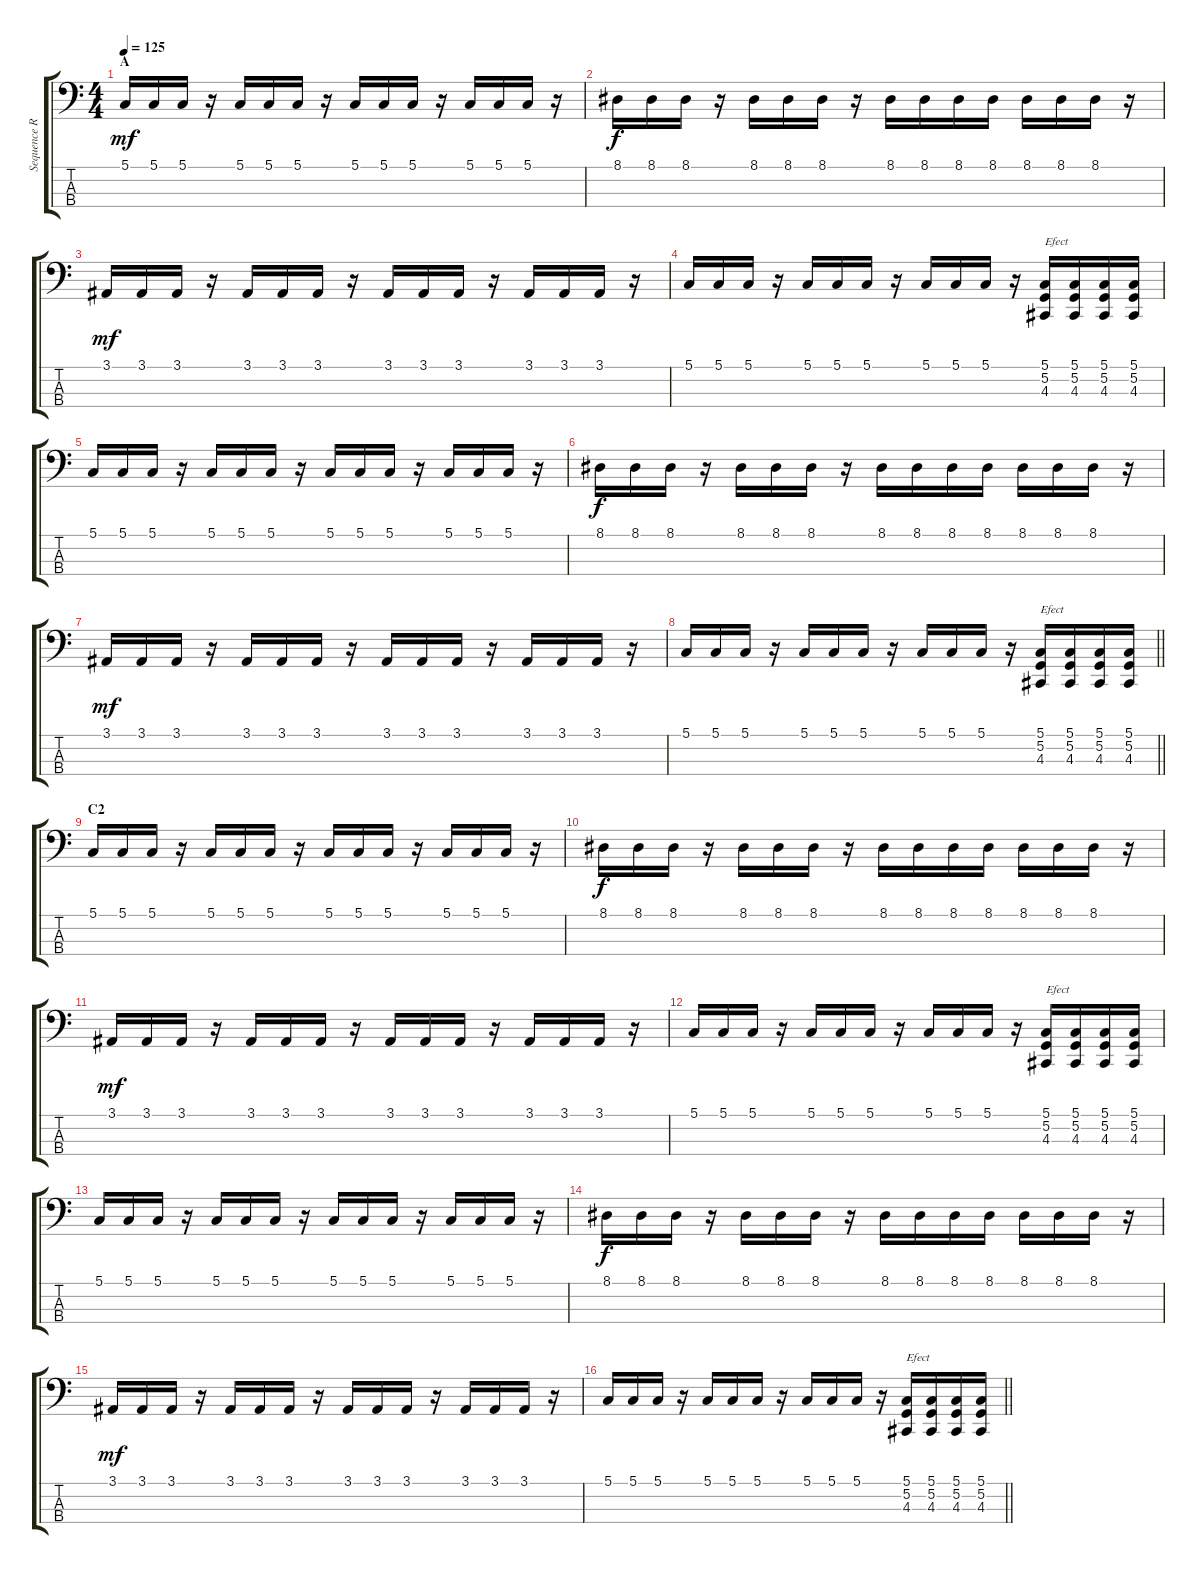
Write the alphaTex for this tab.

\track ("Sequence R" "Sequence R") {instrument lead1square}
\staff {score tabs}
\tuning (G2 D2 A1 E1) {hide}
\ts (4 4)
\section ("" "A")
\tempo 125
\clef f4
\ks c
5.1.16{dy mf} 5.1.16 5.1.16 r.16 5.1.16 5.1.16 5.1.16 r.16 5.1.16 5.1.16 5.1.16 r.16 5.1.16 5.1.16 5.1.16 r.16 |
8.1.16{dy f} 8.1.16 8.1.16 r.16 8.1.16 8.1.16 8.1.16 r.16 8.1.16 8.1.16 8.1.16 8.1.16 8.1.16 8.1.16 8.1.16 r.16 |
3.1.16{dy mf} 3.1.16 3.1.16 r.16 3.1.16 3.1.16 3.1.16 r.16 3.1.16 3.1.16 3.1.16 r.16 3.1.16 3.1.16 3.1.16 r.16 |
5.1.16 5.1.16 5.1.16 r.16 5.1.16 5.1.16 5.1.16 r.16 5.1.16 5.1.16 5.1.16 r.16 (5.1 5.2 4.3).16{txt "Efect"} (5.1 5.2 4.3).16 (5.1 5.2 4.3).16 (5.1 5.2 4.3).16 |
5.1.16 5.1.16 5.1.16 r.16 5.1.16 5.1.16 5.1.16 r.16 5.1.16 5.1.16 5.1.16 r.16 5.1.16 5.1.16 5.1.16 r.16 |
8.1.16{dy f} 8.1.16 8.1.16 r.16 8.1.16 8.1.16 8.1.16 r.16 8.1.16 8.1.16 8.1.16 8.1.16 8.1.16 8.1.16 8.1.16 r.16 |
3.1.16{dy mf} 3.1.16 3.1.16 r.16 3.1.16 3.1.16 3.1.16 r.16 3.1.16 3.1.16 3.1.16 r.16 3.1.16 3.1.16 3.1.16 r.16 |
\barLineRight lightlight
5.1.16 5.1.16 5.1.16 r.16 5.1.16 5.1.16 5.1.16 r.16 5.1.16 5.1.16 5.1.16 r.16 (5.1 5.2 4.3).16{txt "Efect"} (5.1 5.2 4.3).16 (5.1 5.2 4.3).16 (5.1 5.2 4.3).16 |
\section ("" "C2")
5.1.16 5.1.16 5.1.16 r.16 5.1.16 5.1.16 5.1.16 r.16 5.1.16 5.1.16 5.1.16 r.16 5.1.16 5.1.16 5.1.16 r.16 |
8.1.16{dy f} 8.1.16 8.1.16 r.16 8.1.16 8.1.16 8.1.16 r.16 8.1.16 8.1.16 8.1.16 8.1.16 8.1.16 8.1.16 8.1.16 r.16 |
3.1.16{dy mf} 3.1.16 3.1.16 r.16 3.1.16 3.1.16 3.1.16 r.16 3.1.16 3.1.16 3.1.16 r.16 3.1.16 3.1.16 3.1.16 r.16 |
5.1.16 5.1.16 5.1.16 r.16 5.1.16 5.1.16 5.1.16 r.16 5.1.16 5.1.16 5.1.16 r.16 (5.1 5.2 4.3).16{txt "Efect"} (5.1 5.2 4.3).16 (5.1 5.2 4.3).16 (5.1 5.2 4.3).16 |
5.1.16 5.1.16 5.1.16 r.16 5.1.16 5.1.16 5.1.16 r.16 5.1.16 5.1.16 5.1.16 r.16 5.1.16 5.1.16 5.1.16 r.16 |
8.1.16{dy f} 8.1.16 8.1.16 r.16 8.1.16 8.1.16 8.1.16 r.16 8.1.16 8.1.16 8.1.16 8.1.16 8.1.16 8.1.16 8.1.16 r.16 |
3.1.16{dy mf} 3.1.16 3.1.16 r.16 3.1.16 3.1.16 3.1.16 r.16 3.1.16 3.1.16 3.1.16 r.16 3.1.16 3.1.16 3.1.16 r.16 |
\barLineRight lightlight
5.1.16 5.1.16 5.1.16 r.16 5.1.16 5.1.16 5.1.16 r.16 5.1.16 5.1.16 5.1.16 r.16 (5.1 5.2 4.3).16{txt "Efect"} (5.1 5.2 4.3).16 (5.1 5.2 4.3).16 (5.1 5.2 4.3).16
